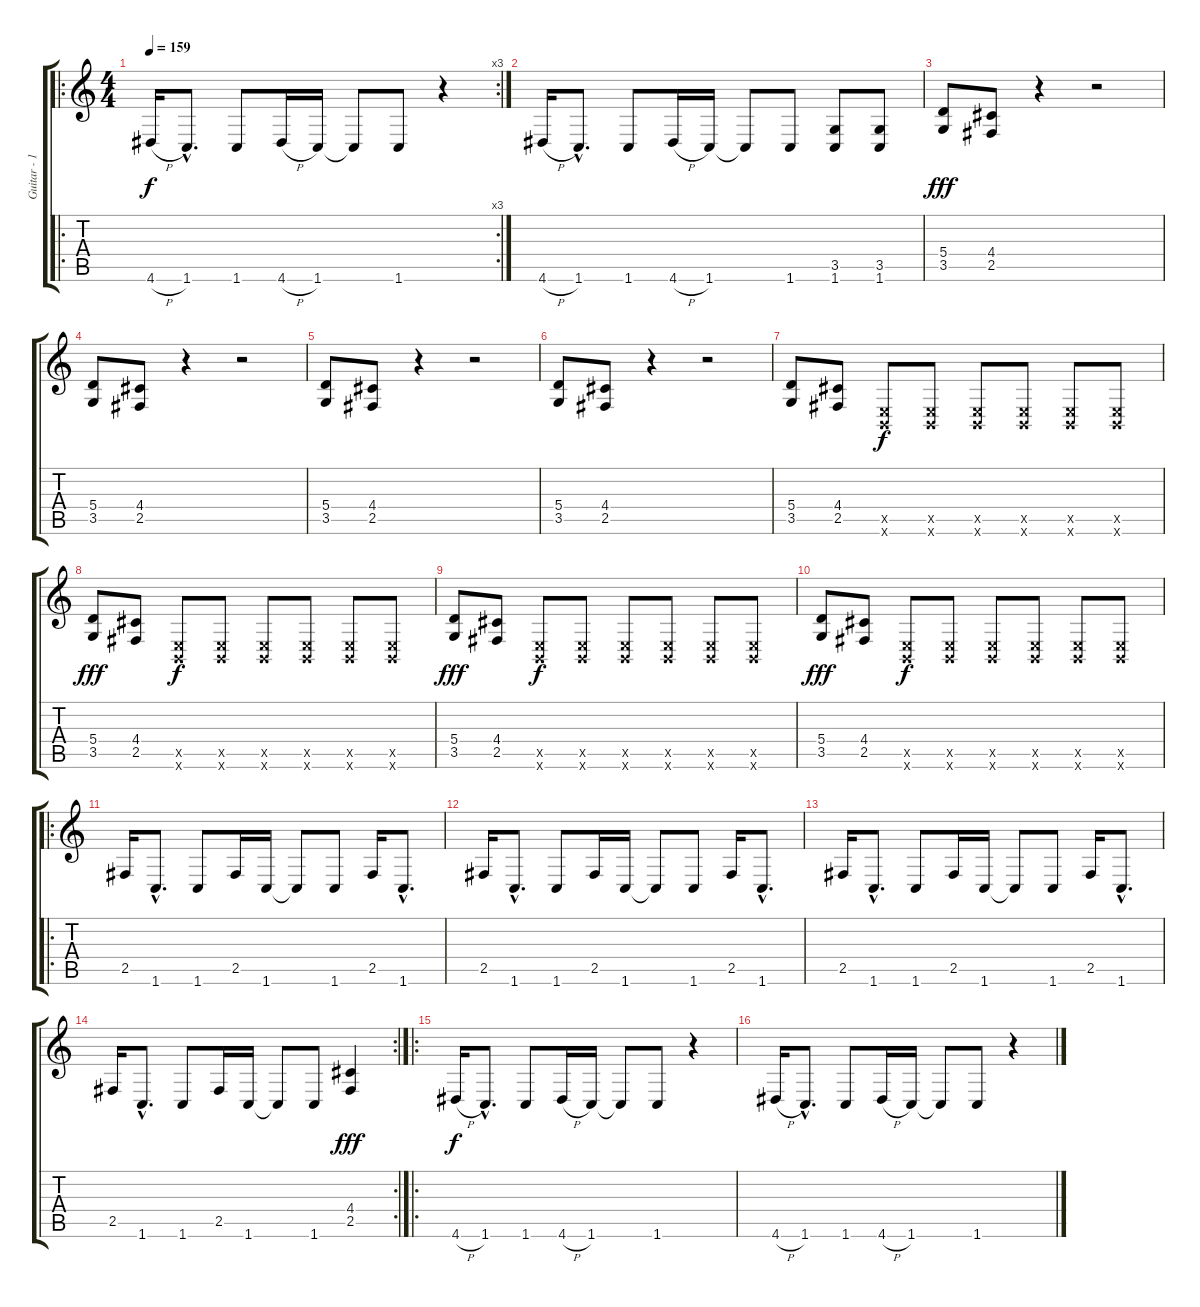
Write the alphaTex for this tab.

\track ("Guitar - 1" "Guitar - 1") {instrument overdrivenguitar}
\staff {score tabs}
\tuning (B3 G3 D3 A2 E2 B1) {hide}
\ro
\rc 3
\ts (4 4)
\tempo 159
\clef g2
\ks c
4.6{h}.16{dy f} 1.6{hac}.8{d} 1.6.8 4.6{h}.16 1.6.16 1.6{t}.8 1.6.8 r.4 |
4.6{h}.16 1.6{hac}.8{d} 1.6.8 4.6{h}.16 1.6.16 1.6{t}.8 1.6.8 (3.5 1.6).8 (3.5 1.6).8 |
(5.4 3.5).8{dy fff} (4.4 2.5).8 r.4 r.2 |
(5.4 3.5).8 (4.4 2.5).8 r.4 r.2 |
(5.4 3.5).8 (4.4 2.5).8 r.4 r.2 |
(5.4 3.5).8 (4.4 2.5).8 r.4 r.2 |
(5.4 3.5).8 (4.4 2.5).8 (0.5{x} 0.6{x}).8{dy f} (0.5{x} 0.6{x}).8 (0.5{x} 0.6{x}).8 (0.5{x} 0.6{x}).8 (0.5{x} 0.6{x}).8 (0.5{x} 0.6{x}).8 |
(5.4 3.5).8{dy fff} (4.4 2.5).8 (0.5{x} 0.6{x}).8{dy f} (0.5{x} 0.6{x}).8 (0.5{x} 0.6{x}).8 (0.5{x} 0.6{x}).8 (0.5{x} 0.6{x}).8 (0.5{x} 0.6{x}).8 |
(5.4 3.5).8{dy fff} (4.4 2.5).8 (0.5{x} 0.6{x}).8{dy f} (0.5{x} 0.6{x}).8 (0.5{x} 0.6{x}).8 (0.5{x} 0.6{x}).8 (0.5{x} 0.6{x}).8 (0.5{x} 0.6{x}).8 |
(5.4 3.5).8{dy fff} (4.4 2.5).8 (0.5{x} 0.6{x}).8{dy f} (0.5{x} 0.6{x}).8 (0.5{x} 0.6{x}).8 (0.5{x} 0.6{x}).8 (0.5{x} 0.6{x}).8 (0.5{x} 0.6{x}).8 |
\ro
2.5.16 1.6{hac}.8{d} 1.6.8 2.5.16 1.6.16 1.6{t}.8 1.6.8 2.5.16 1.6{hac}.8{d} |
2.5.16 1.6{hac}.8{d} 1.6.8 2.5.16 1.6.16 1.6{t}.8 1.6.8 2.5.16 1.6{hac}.8{d} |
2.5.16 1.6{hac}.8{d} 1.6.8 2.5.16 1.6.16 1.6{t}.8 1.6.8 2.5.16 1.6{hac}.8{d} |
\rc 2
2.5.16 1.6{hac}.8{d} 1.6.8 2.5.16 1.6.16 1.6{t}.8 1.6.8 (4.4 2.5).4{dy fff} |
\ro
4.6{h}.16{dy f} 1.6{hac}.8{d} 1.6.8 4.6{h}.16 1.6.16 1.6{t}.8 1.6.8 r.4 |
4.6{h}.16 1.6{hac}.8{d} 1.6.8 4.6{h}.16 1.6.16 1.6{t}.8 1.6.8 r.4
